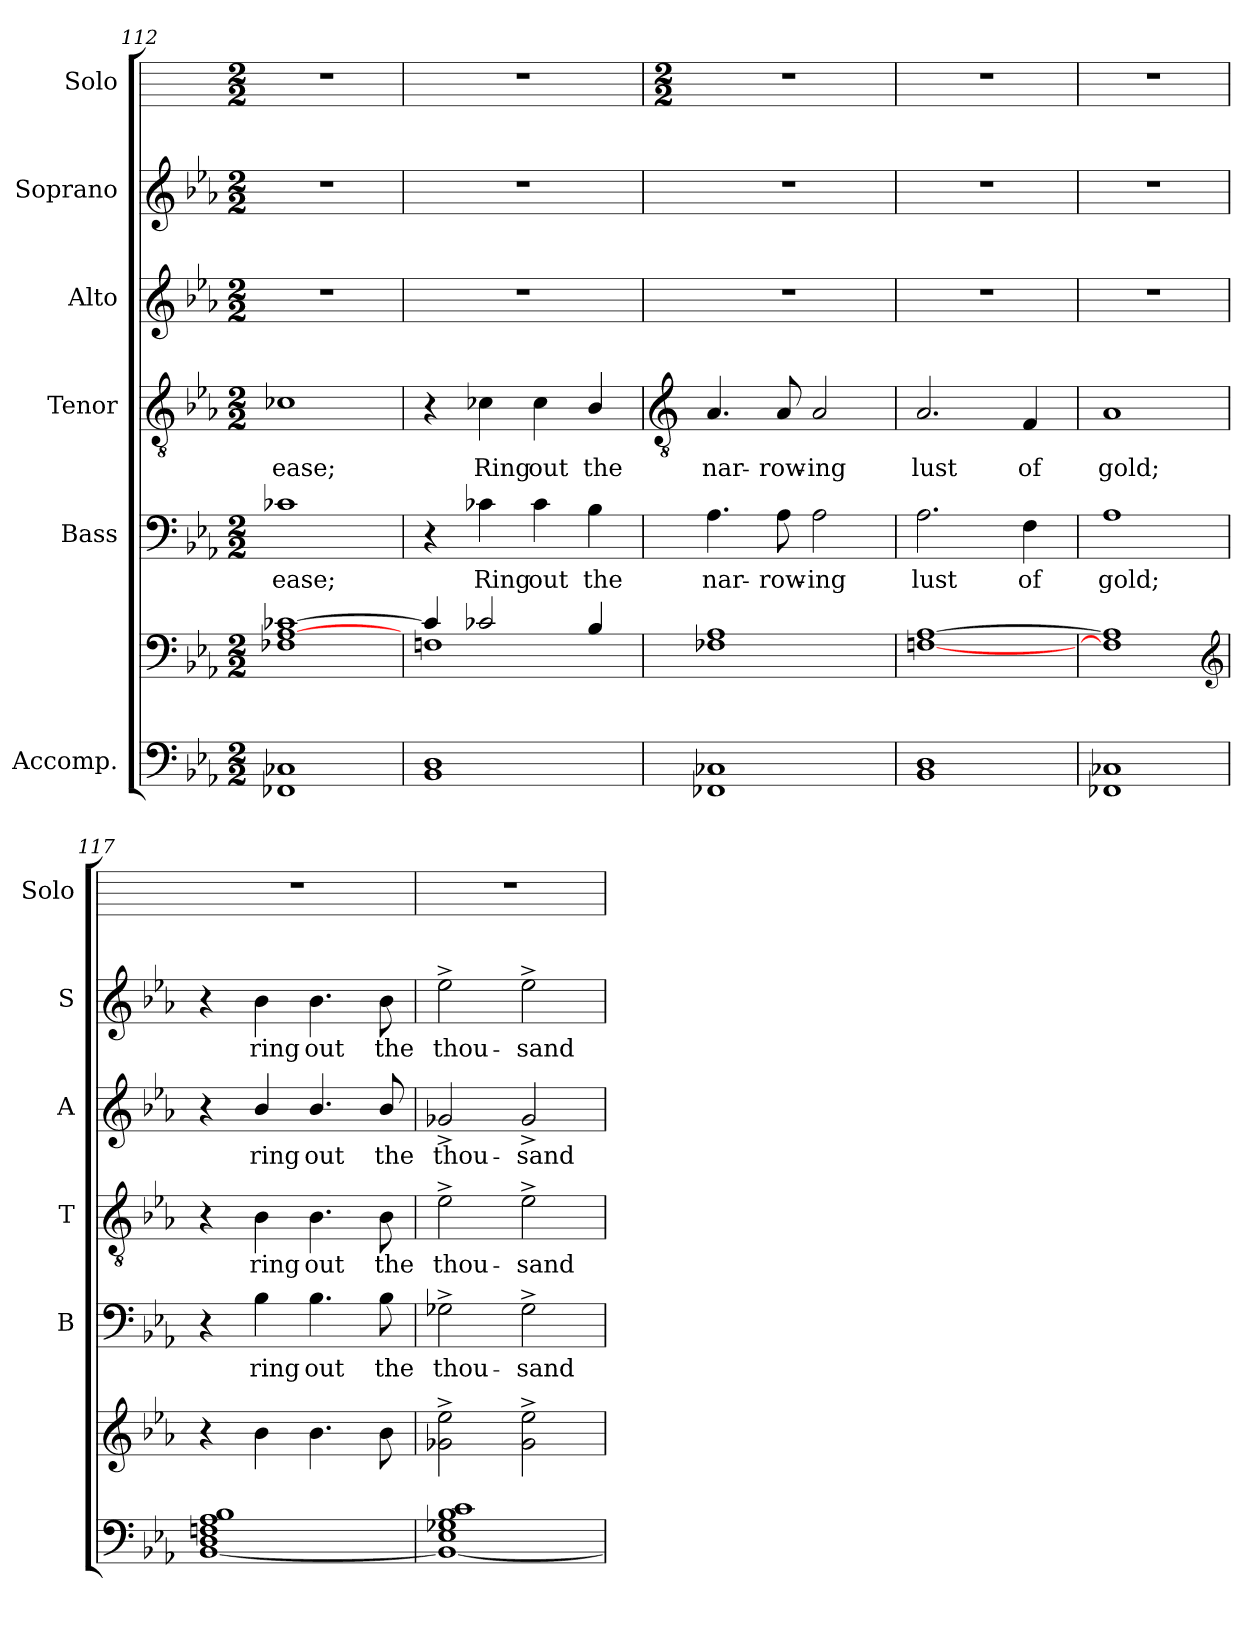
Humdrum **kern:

**kern	**kern	**kern	**text	**kern	**text	**kern	**text	**kern	**text	**kern
*part6	*part6	*part5	*part5	*part4	*part4	*part3	*part3	*part2	*part2	*part1
*staff7	*staff6	*staff5	*staff5	*staff4	*staff4	*staff3	*staff3	*staff2	*staff2	*staff1
*I"Accomp.	*	*I"Bass	*	*I"Tenor	*	*I"Alto	*	*I"Soprano	*	*I"Solo
*	*	*I'B	*	*I'T	*	*I'A	*	*I'S	*	*I'Solo
*clefF4	*clefF4	*clefF4	*	*clefGv2	*	*clefG2	*	*clefG2	*	*
*k[b-e-a-]	*k[b-e-a-]	*k[b-e-a-]	*	*k[b-e-a-]	*	*k[b-e-a-]	*	*k[b-e-a-]	*	*
*E-:	*E-:	*E-:	*	*E-:	*	*E-:	*	*E-:	*	*
*M2/2	*M2/2	*M2/2	*	*M2/2	*	*M2/2	*	*M2/2	*	*M2/2
=112	=112	=112	=112	=112	=112	=112	=112	=112	=112	=112
*	*^	*	*	*	*	*	*	*	*	*
!	!	!	!	!LO:LY:b	!	!LO:LY:b	!	!	!	!	!
1FF-X 1C-X	[1A-/ [1c-X/	1F-X\	1c-X	-ease;	1c-X	-ease;	1r	.	1r	.	1r
=113	=113	=113	=113	=113	=113	=113	=113	=113	=113	=113	=113
1BB- 1D	4c-/]	1Fn\	4r	.	4r	.	1r	.	1r	.	1r
!	!	!	!	!LO:LY:b	!	!LO:LY:b	!	!	!	!	!
.	2c-/	.	4c-X	Ring	4c-X	Ring	.	.	.	.	.
!	!	!	!	!LO:LY:b	!	!LO:LY:b	!	!	!	!	!
.	.	.	4c-	out	4c-	out	.	.	.	.	.
!	!	!	!	!LO:LY:b	!	!LO:LY:b	!	!	!	!	!
.	4B-/	.	4B-\	the	4B-/	the	.	.	.	.	.
*	*v	*v	*	*	*	*	*	*	*	*	*
!!LO:LB:g=z
=114	=114	=114	=114	=114	=114	=114	=114	=114	=114	=114
*	*	*	*	*clefGv2	*	*	*	*	*	*
*	*	*	*	*	*	*	*	*	*	*M2/2
*^	*	*	*	*	*	*	*	*	*	*
!	!	!	!	!LO:LY:b	!	!LO:LY:b	!	!	!	!	!
1FF-X/ 1C-X/	1ryy	1F-X 1A-	4.A-	nar-	4.A-	nar-	1r	.	1r	.	1r
!	!	!	!	!LO:LY:b	!	!LO:LY:b	!	!	!	!	!
.	.	.	8A-	-row-	8A-	-row-	.	.	.	.	.
!	!	!	!	!LO:LY:b	!	!LO:LY:b	!	!	!	!	!
.	.	.	2A-	-ing	2A-	-ing	.	.	.	.	.
=115	=115	=115	=115	=115	=115	=115	=115	=115	=115	=115	=115
!	!	!	!	!LO:LY:b	!	!LO:LY:b	!	!	!	!	!
1BB-/ 1D/	1ryy	[1Fn [1A-	2.A-	lust	2.A-	lust	1r	.	1r	.	1r
!	!	!	!	!LO:LY:b	!	!LO:LY:b	!	!	!	!	!
.	.	.	4F	of	4F	of	.	.	.	.	.
=116	=116	=116	=116	=116	=116	=116	=116	=116	=116	=116	=116
!	!	!	!	!LO:LY:b	!	!LO:LY:b	!	!	!	!	!
1FF-X/ 1C-X/	1ryy	1F-] 1A-]	1A-	gold;	1A-	gold;	1r	.	1r	.	1r
*	*	*clefG2	*	*	*	*	*	*	*	*	*
=117	=117	=117	=117	=117	=117	=117	=117	=117	=117	=117	=117
1D/ 1Fn/ 1A-/ 1B-/	[1BB-\	4r	4r	.	4r	.	4r	.	4r	.	1r
!	!	!	!	!LO:LY:b	!	!LO:LY:b	!	!LO:LY:b	!	!LO:LY:b	!
.	.	4b-	4B-\	ring	4B-	ring	4b-/	ring	4b-	ring	.
!	!	!	!	!LO:LY:b	!	!LO:LY:b	!	!LO:LY:b	!	!LO:LY:b	!
.	.	4.b-	4.B-\	out	4.B-	out	4.b-/	out	4.b-	out	.
!	!	!	!	!LO:LY:b	!	!LO:LY:b	!	!LO:LY:b	!	!LO:LY:b	!
.	.	8b-	8B-\	the	8B-	the	8b-/	the	8b-	the	.
=118	=118	=118	=118	=118	=118	=118	=118	=118	=118	=118	=118
!	!	!	!	!LO:LY:b	!	!LO:LY:b	!	!LO:LY:b	!	!LO:LY:b	!
1E-/ 1G-X/ 1B-/ 1c/	1BB-\_	2g-X^ 2ee-^	2G-X^	thou-	2e-^	thou-	2g-X^	thou-	2ee-^	thou-	1r
!	!	!	!	!LO:LY:b	!	!LO:LY:b	!	!LO:LY:b	!	!LO:LY:b	!
.	.	2g-^ 2ee-^	2G-^	-sand	2e-^	-sand	2g-^	-sand	2ee-^	-sand	.
*v	*v	*	*	*	*	*	*	*	*	*	*
=	=	=	=	=	=	=	=	=	=	=
*-	*-	*-	*-	*-	*-	*-	*-	*-	*-	*-
